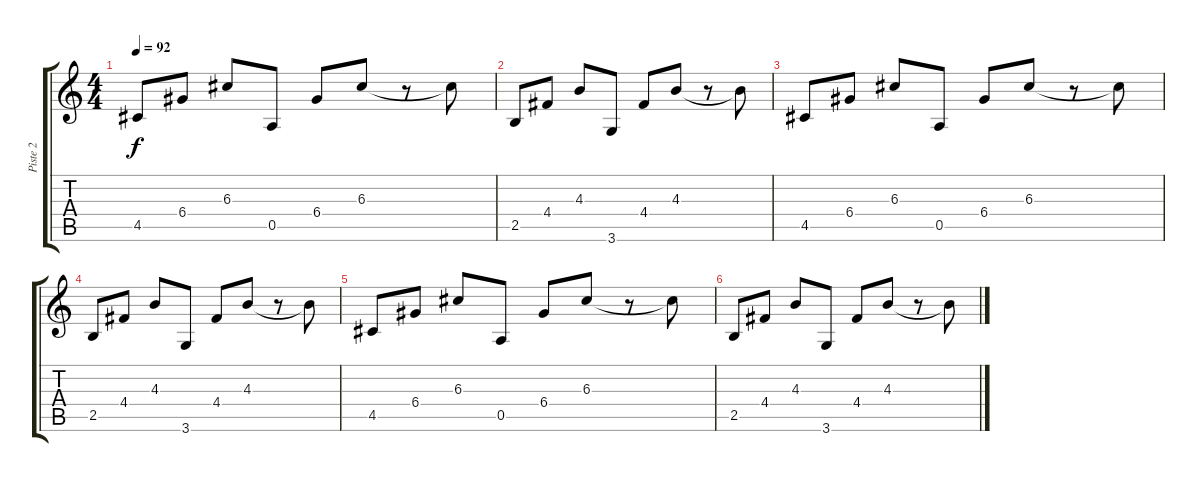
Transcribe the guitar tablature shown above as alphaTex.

\track ("Piste 2" "Piste 2") {instrument acousticguitarsteel}
\staff {score tabs}
\tuning (E4 B3 G3 D3 A2 E2) {hide}
\ts (4 4)
\tempo 92
\clef g2
\ks c
4.5.8{dy f instrument acousticguitarsteel} 6.4.8 6.3.8 0.5.8 6.4.8 6.3.8 r.8 6.3{t}.8 |
2.5.8 4.4.8 4.3.8 3.6.8 4.4.8 4.3.8 r.8 4.3{t}.8 |
4.5.8 6.4.8 6.3.8 0.5.8 6.4.8 6.3.8 r.8 6.3{t}.8 |
2.5.8 4.4.8 4.3.8 3.6.8 4.4.8 4.3.8 r.8 4.3{t}.8 |
4.5.8 6.4.8 6.3.8 0.5.8 6.4.8 6.3.8 r.8 6.3{t}.8 |
2.5.8 4.4.8 4.3.8 3.6.8 4.4.8 4.3.8 r.8 4.3{t}.8
